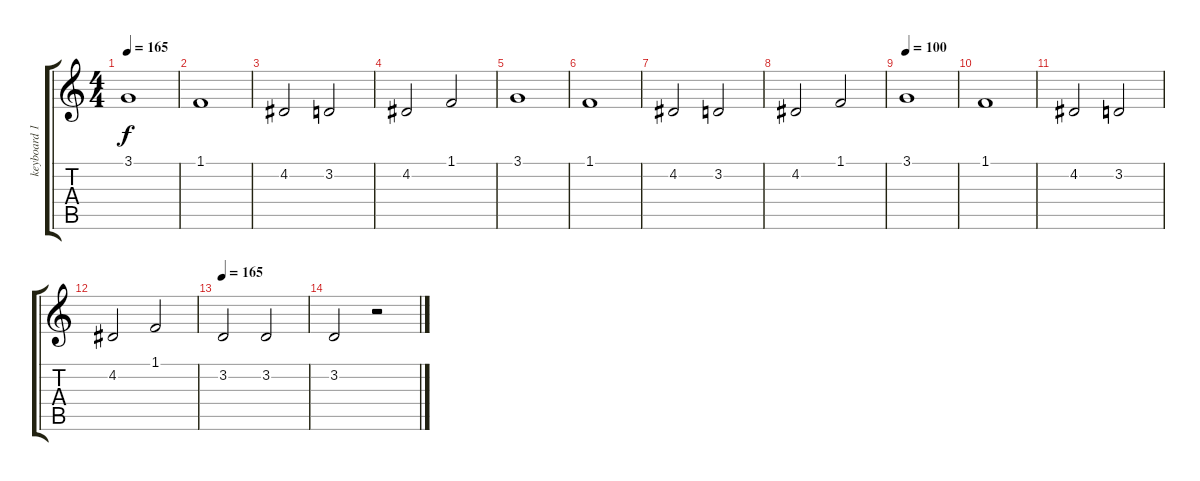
\track ("keyboard 1" "keyboard 1") {instrument stringensemble1}
\staff {score tabs}
\tuning (E4 B3 G3 D3 A2 E2) {hide}
\ts (4 4)
\tempo 165
\clef g2
\ks c
3.1.1{dy f} |
1.1.1 |
4.2.2 3.2.2 |
4.2.2 1.1.2 |
3.1.1 |
1.1.1 |
4.2.2 3.2.2 |
4.2.2 1.1.2 |
\tempo 100
3.1.1{volume 0} |
1.1.1 |
4.2.2 3.2.2 |
4.2.2 1.1.2 |
\tempo 165
3.2.2{volume 16 instrument orchestrahit} 3.2.2 |
3.2.2 r.2
